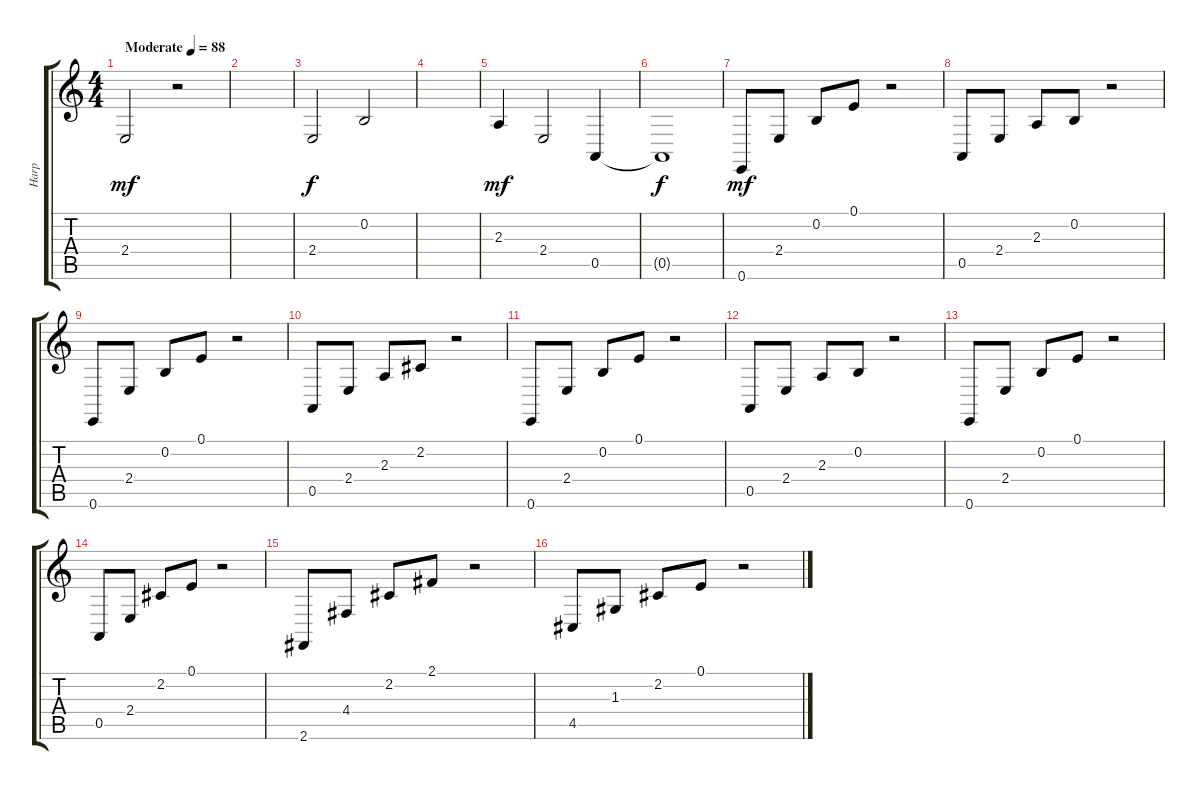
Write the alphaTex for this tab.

\track ("Harp" "Harp") {instrument orchestralharp}
\staff {score tabs}
\tuning (E4 B3 G3 D3 A2 E2) {hide}
\ts (4 4)
\tempo (88 "Moderate")
\clef g2
\ks c
2.4.2{dy mf instrument orchestralharp} r.2 |
|
2.4.2{dy f} 0.2.2 |
|
2.3.4{dy mf} 2.4.2 0.5.4 |
0.5{t}.1{dy f} |
0.6.8{dy mf} 2.4.8 0.2.8 0.1.8 r.2 |
0.5.8 2.4.8 2.3.8 0.2.8 r.2 |
0.6.8 2.4.8 0.2.8 0.1.8 r.2 |
0.5.8 2.4.8 2.3.8 2.2.8 r.2 |
0.6.8 2.4.8 0.2.8 0.1.8 r.2 |
0.5.8 2.4.8 2.3.8 0.2.8 r.2 |
0.6.8 2.4.8 0.2.8 0.1.8 r.2 |
0.5.8 2.4.8 2.2.8 0.1.8 r.2 |
2.6.8 4.4.8 2.2.8 2.1.8 r.2 |
4.5.8 1.3.8 2.2.8 0.1.8 r.2
